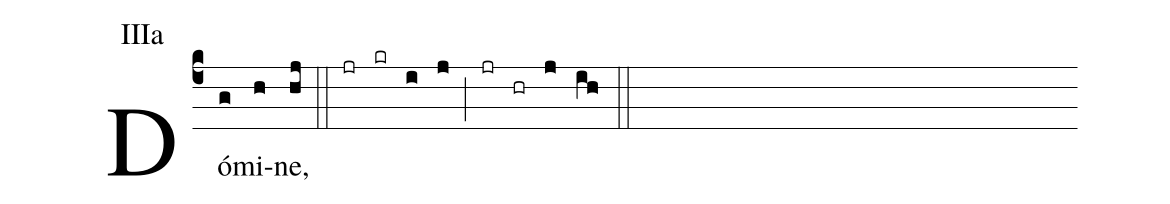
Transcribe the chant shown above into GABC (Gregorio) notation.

annotation: IIIa;
%%
(c4) Dó(g)mi(h)ne,(hj) (::) (jr)(kr)(i)(j)(;)(jr)(hr)(j)(ih)(::)
